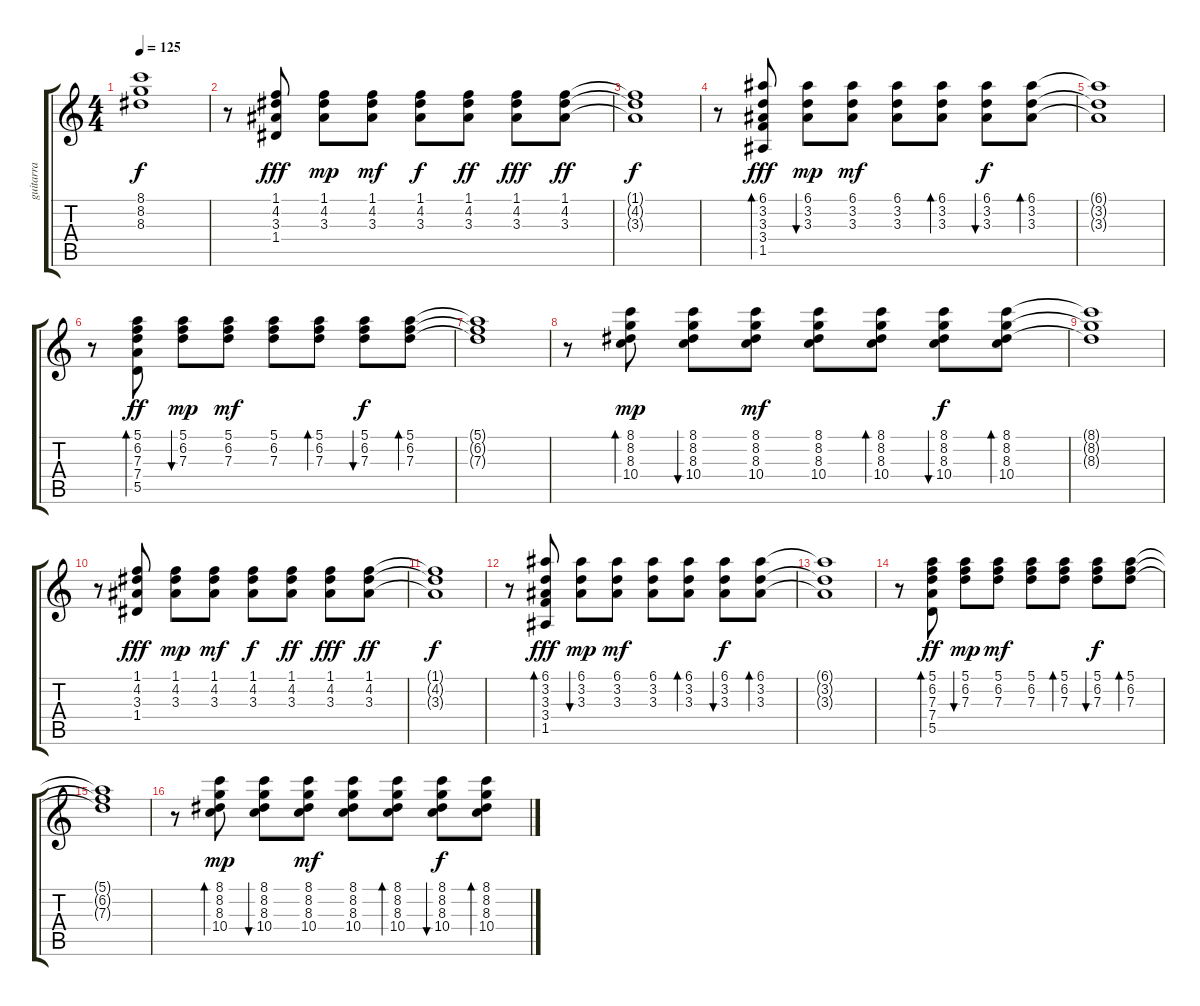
\track ("guitarra" "guitarra") {instrument distortionguitar}
\staff {score tabs}
\tuning (E4 B3 G3 D3 A2 E2) {hide}
\ts (4 4)
\tempo 125
\clef g2
\ks c
(8.1{t} 8.2{t} 8.3{t}).1{dy f} |
r.8 (1.1 4.2 3.3 1.4).8{dy fff volume 16 instrument acousticguitarnylon} (1.1 4.2 3.3).8{dy mp} (1.1 4.2 3.3).8{dy mf} (1.1 4.2 3.3).8{dy f} (1.1 4.2 3.3).8{dy ff} (1.1 4.2 3.3).8{dy fff} (1.1 4.2 3.3).8{dy ff} |
(1.1{t} 4.2{t} 3.3{t}).1{dy f} |
r.8 (6.1 3.2 3.3 3.4 1.5).8{bd 120 dy fff} (6.1 3.2 3.3).8{bu 120 dy mp} (6.1 3.2 3.3).8{dy mf} (6.1 3.2 3.3).8 (6.1 3.2 3.3).8{bd 60} (6.1 3.2 3.3).8{bu 120 dy f} (6.1 3.2 3.3).8{bd 120} |
(6.1{t} 3.2{t} 3.3{t}).1 |
r.8 (5.1 6.2 7.3 7.4 5.5).8{bd 120 dy ff} (5.1 6.2 7.3).8{bu 120 dy mp} (5.1 6.2 7.3).8{dy mf} (5.1 6.2 7.3).8 (5.1 6.2 7.3).8{bd 60} (5.1 6.2 7.3).8{bu 120 dy f} (5.1 6.2 7.3).8{bd 120} |
(5.1{t} 6.2{t} 7.3{t}).1 |
r.8 (8.1 8.2 8.3 10.4).8{bd 120 dy mp} (8.1 8.2 8.3 10.4).8{bu 120} (8.1 8.2 8.3 10.4).8{dy mf} (8.1 8.2 8.3 10.4).8 (8.1 8.2 8.3 10.4).8{bd 60} (8.1 8.2 8.3 10.4).8{bu 120 dy f} (8.1 8.2 8.3 10.4).8{bd 120} |
(8.1{t} 8.2{t} 8.3{t}).1 |
r.8 (1.1 4.2 3.3 1.4).8{dy fff volume 16 instrument acousticguitarnylon} (1.1 4.2 3.3).8{dy mp} (1.1 4.2 3.3).8{dy mf} (1.1 4.2 3.3).8{dy f} (1.1 4.2 3.3).8{dy ff} (1.1 4.2 3.3).8{dy fff} (1.1 4.2 3.3).8{dy ff} |
(1.1{t} 4.2{t} 3.3{t}).1{dy f} |
r.8 (6.1 3.2 3.3 3.4 1.5).8{bd 120 dy fff} (6.1 3.2 3.3).8{bu 120 dy mp} (6.1 3.2 3.3).8{dy mf} (6.1 3.2 3.3).8 (6.1 3.2 3.3).8{bd 60} (6.1 3.2 3.3).8{bu 120 dy f} (6.1 3.2 3.3).8{bd 120} |
(6.1{t} 3.2{t} 3.3{t}).1 |
r.8 (5.1 6.2 7.3 7.4 5.5).8{bd 120 dy ff} (5.1 6.2 7.3).8{bu 120 dy mp} (5.1 6.2 7.3).8{dy mf} (5.1 6.2 7.3).8 (5.1 6.2 7.3).8{bd 60} (5.1 6.2 7.3).8{bu 120 dy f} (5.1 6.2 7.3).8{bd 120} |
(5.1{t} 6.2{t} 7.3{t}).1 |
r.8 (8.1 8.2 8.3 10.4).8{bd 120 dy mp} (8.1 8.2 8.3 10.4).8{bu 120} (8.1 8.2 8.3 10.4).8{dy mf} (8.1 8.2 8.3 10.4).8 (8.1 8.2 8.3 10.4).8{bd 60} (8.1 8.2 8.3 10.4).8{bu 120 dy f} (8.1 8.2 8.3 10.4).8{bd 120}
